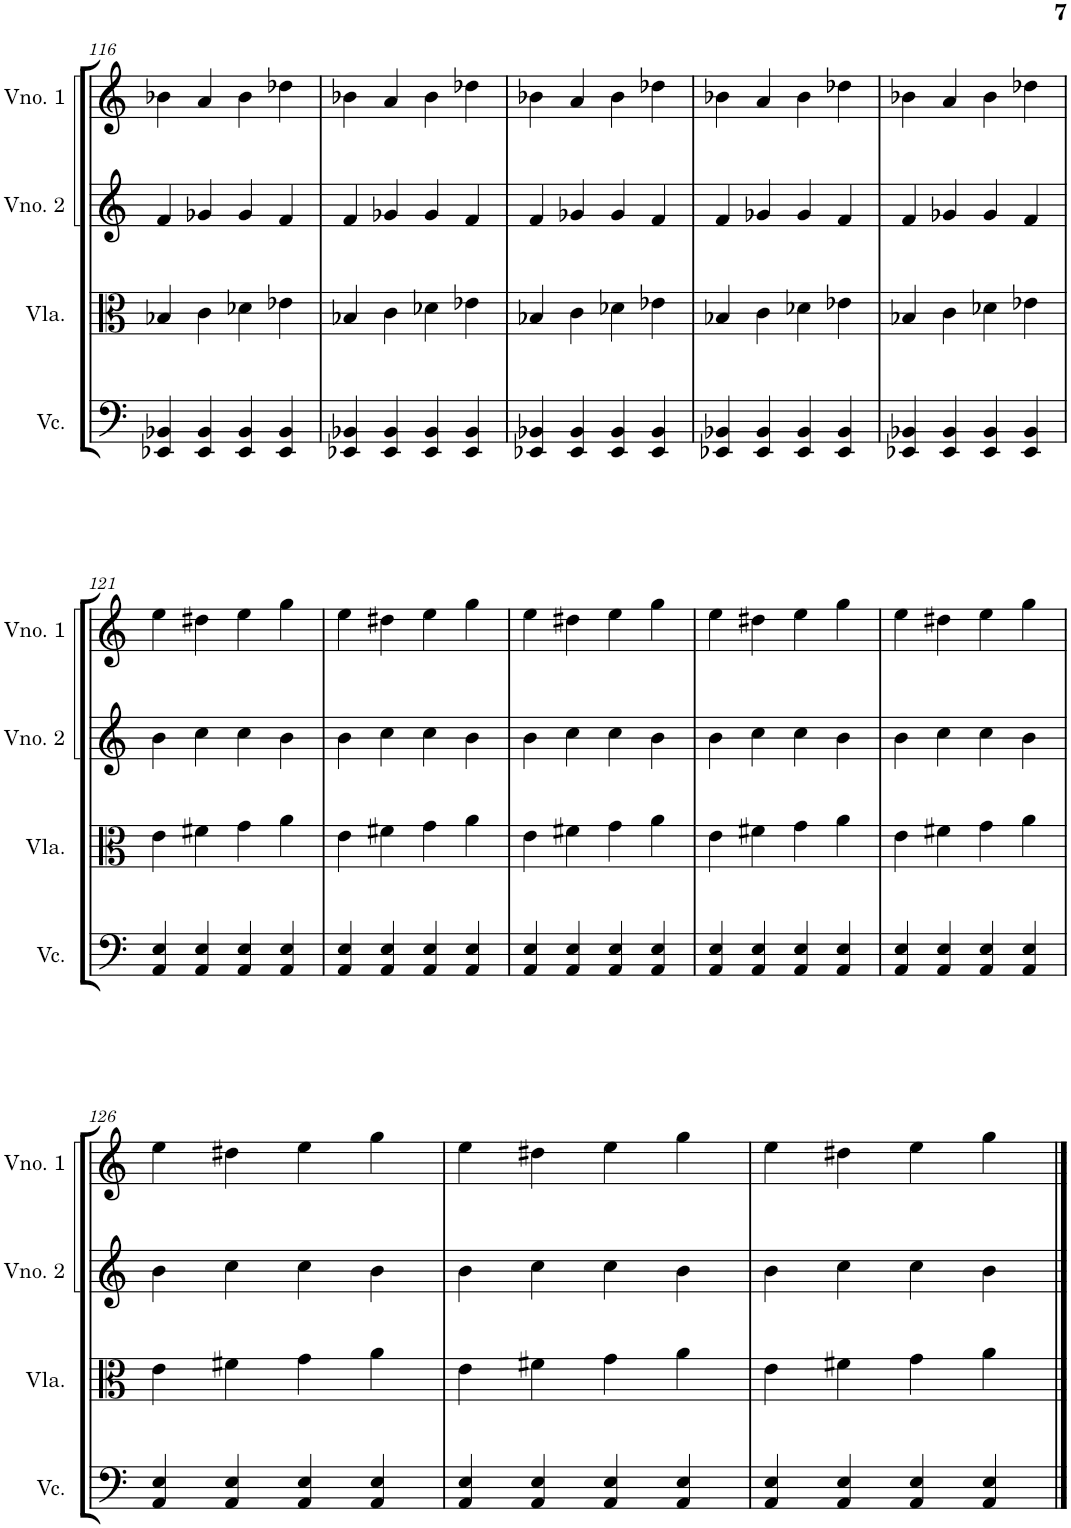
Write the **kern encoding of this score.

**kern	**kern	**kern	**kern
*part4	*part3	*part2	*part1
*staff4	*staff3	*staff2	*staff1
*I"Violoncelo	*I"Viola	*I"Violino 2	*I"Violino 1
*I'Vc.	*I'Vla.	*I'Vno. 2	*I'Vno. 1
!!LO:PB:g=z
*clefF4	*clefC3	*clefG2	*clefG2
*k[]	*k[]	*k[]	*k[]
*M4/4	*M4/4	*M4/4	*M4/4
=116	=116	=116	=116
4EE-X/ 4BB-X/	4B-X/	4f/	4b-X\
4EE-/ 4BB-/	4c\	4g-X/	4a/
4EE-/ 4BB-/	4d-X\	4g-/	4b-\
4EE-/ 4BB-/	4e-X\	4f/	4dd-X\
=117	=117	=117	=117
4EE-X/ 4BB-X/	4B-X/	4f/	4b-X\
4EE-/ 4BB-/	4c\	4g-X/	4a/
4EE-/ 4BB-/	4d-X\	4g-/	4b-\
4EE-/ 4BB-/	4e-X\	4f/	4dd-X\
=118	=118	=118	=118
4EE-X/ 4BB-X/	4B-X/	4f/	4b-X\
4EE-/ 4BB-/	4c\	4g-X/	4a/
4EE-/ 4BB-/	4d-X\	4g-/	4b-\
4EE-/ 4BB-/	4e-X\	4f/	4dd-X\
=119	=119	=119	=119
4EE-X/ 4BB-X/	4B-X/	4f/	4b-X\
4EE-/ 4BB-/	4c\	4g-X/	4a/
4EE-/ 4BB-/	4d-X\	4g-/	4b-\
4EE-/ 4BB-/	4e-X\	4f/	4dd-X\
=120	=120	=120	=120
4EE-X/ 4BB-X/	4B-X/	4f/	4b-X\
4EE-/ 4BB-/	4c\	4g-X/	4a/
4EE-/ 4BB-/	4d-X\	4g-/	4b-\
4EE-/ 4BB-/	4e-X\	4f/	4dd-X\
!!LO:LB:g=z
=121	=121	=121	=121
4AA/ 4E/	4e\	4b\	4ee\
4AA/ 4E/	4f#X\	4cc\	4dd#X\
4AA/ 4E/	4g\	4cc\	4ee\
4AA/ 4E/	4a\	4b\	4gg\
=122	=122	=122	=122
4AA/ 4E/	4e\	4b\	4ee\
4AA/ 4E/	4f#X\	4cc\	4dd#X\
4AA/ 4E/	4g\	4cc\	4ee\
4AA/ 4E/	4a\	4b\	4gg\
=123	=123	=123	=123
4AA/ 4E/	4e\	4b\	4ee\
4AA/ 4E/	4f#X\	4cc\	4dd#X\
4AA/ 4E/	4g\	4cc\	4ee\
4AA/ 4E/	4a\	4b\	4gg\
=124	=124	=124	=124
4AA/ 4E/	4e\	4b\	4ee\
4AA/ 4E/	4f#X\	4cc\	4dd#X\
4AA/ 4E/	4g\	4cc\	4ee\
4AA/ 4E/	4a\	4b\	4gg\
=125	=125	=125	=125
4AA/ 4E/	4e\	4b\	4ee\
4AA/ 4E/	4f#X\	4cc\	4dd#X\
4AA/ 4E/	4g\	4cc\	4ee\
4AA/ 4E/	4a\	4b\	4gg\
!!LO:LB:g=z
=126	=126	=126	=126
4AA/ 4E/	4e\	4b\	4ee\
4AA/ 4E/	4f#X\	4cc\	4dd#X\
4AA/ 4E/	4g\	4cc\	4ee\
4AA/ 4E/	4a\	4b\	4gg\
=127	=127	=127	=127
4AA/ 4E/	4e\	4b\	4ee\
4AA/ 4E/	4f#X\	4cc\	4dd#X\
4AA/ 4E/	4g\	4cc\	4ee\
4AA/ 4E/	4a\	4b\	4gg\
=128	=128	=128	=128
4AA/ 4E/	4e\	4b\	4ee\
4AA/ 4E/	4f#X\	4cc\	4dd#X\
4AA/ 4E/	4g\	4cc\	4ee\
4AA/ 4E/	4a\	4b\	4gg\
==	==	==	==
*-	*-	*-	*-
